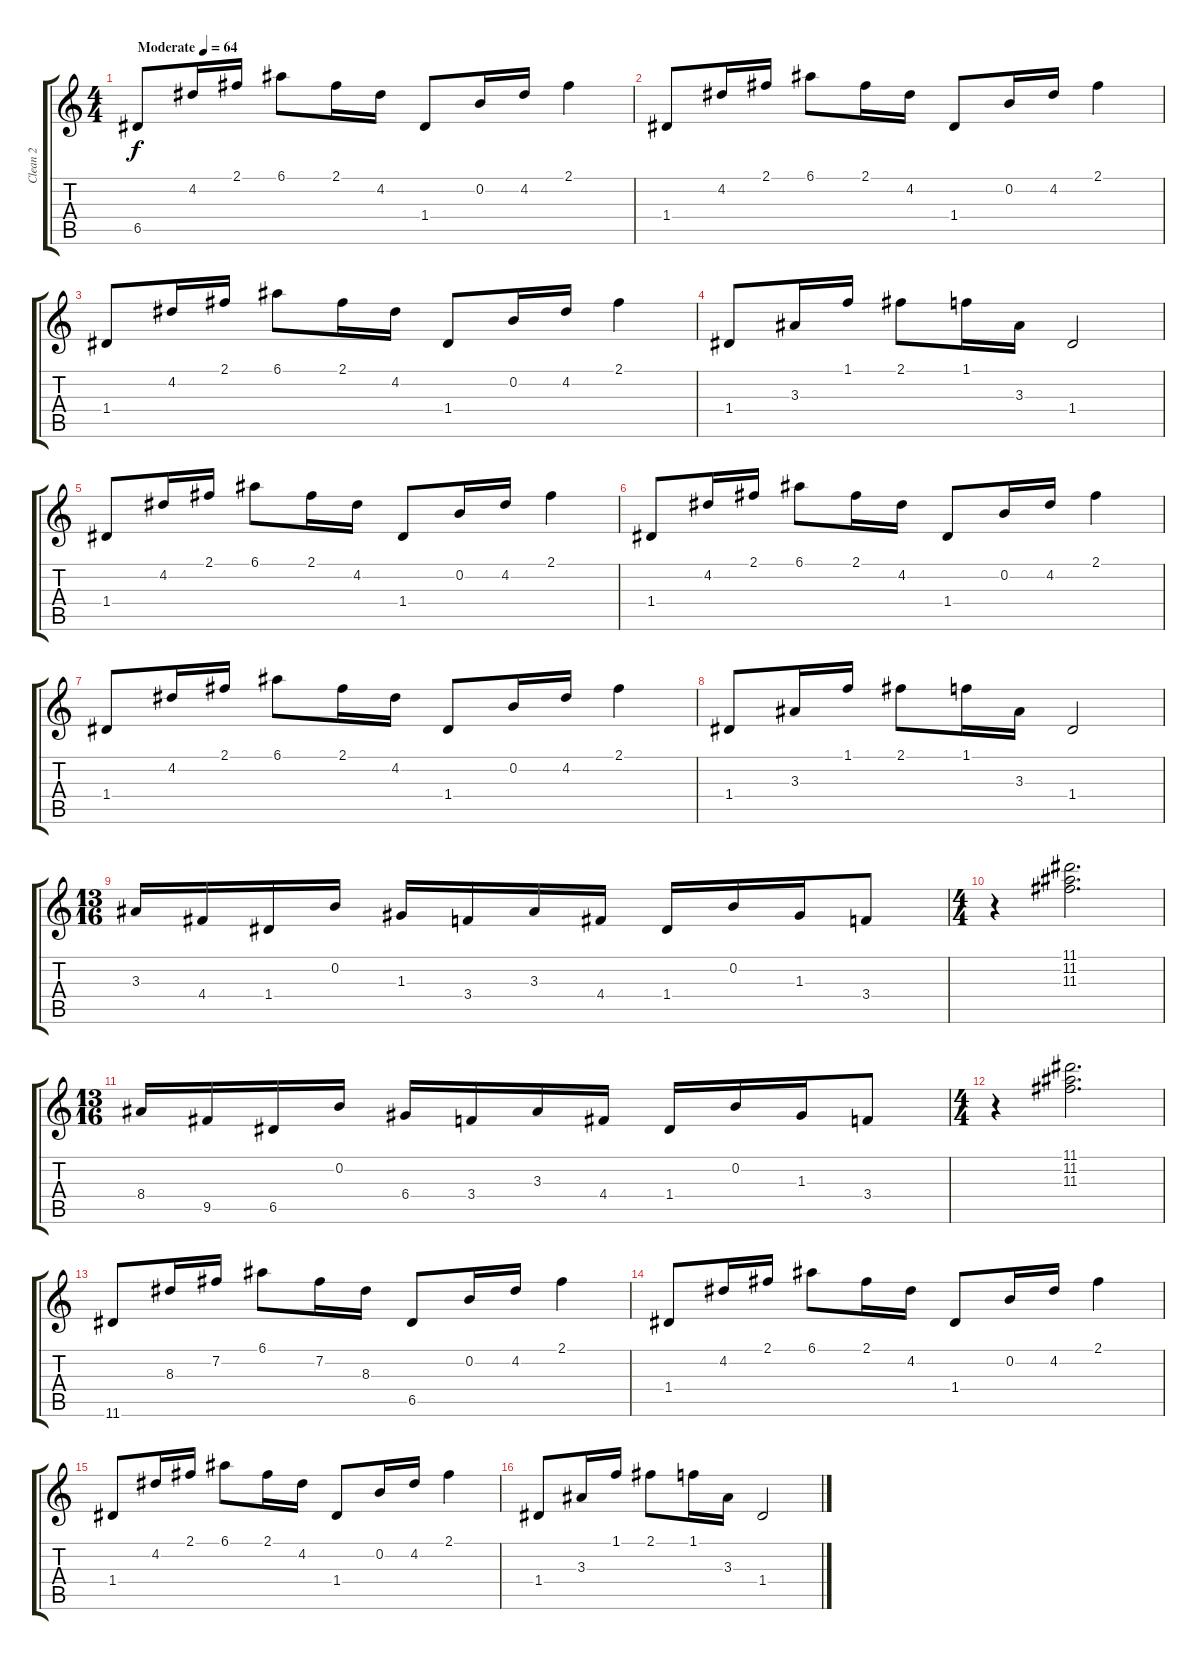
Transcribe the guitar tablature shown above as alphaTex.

\track ("Clean 2" "Clean 2") {instrument acousticguitarnylon}
\staff {score tabs}
\tuning (E4 B3 G3 D3 A2 E2) {hide}
\ts (4 4)
\tempo (64 "Moderate")
\clef g2
\ks c
6.5.8{dy f instrument acousticguitarnylon} 4.2.16 2.1.16 6.1.8 2.1.16 4.2.16 1.4.8 0.2.16 4.2.16 2.1.4 |
1.4.8 4.2.16 2.1.16 6.1.8 2.1.16 4.2.16 1.4.8 0.2.16 4.2.16 2.1.4 |
1.4.8 4.2.16 2.1.16 6.1.8 2.1.16 4.2.16 1.4.8 0.2.16 4.2.16 2.1.4 |
1.4.8 3.3.16 1.1.16 2.1.8 1.1.16 3.3.16 1.4.2 |
1.4.8 4.2.16 2.1.16 6.1.8 2.1.16 4.2.16 1.4.8 0.2.16 4.2.16 2.1.4 |
1.4.8 4.2.16 2.1.16 6.1.8 2.1.16 4.2.16 1.4.8 0.2.16 4.2.16 2.1.4 |
1.4.8 4.2.16 2.1.16 6.1.8 2.1.16 4.2.16 1.4.8 0.2.16 4.2.16 2.1.4 |
1.4.8 3.3.16 1.1.16 2.1.8 1.1.16 3.3.16 1.4.2 |
\ts (13 16)
3.3.16 4.4.16 1.4.16 0.2.16 1.3.16 3.4.16 3.3.16 4.4.16 1.4.16 0.2.16 1.3.16 3.4.8 |
\ts (4 4)
r.4 (11.1 11.2 11.3).2{d} |
\ts (13 16)
8.4.16 9.5.16 6.5.16 0.2.16 6.4.16 3.4.16 3.3.16 4.4.16 1.4.16 0.2.16 1.3.16 3.4.8 |
\ts (4 4)
r.4 (11.1 11.2 11.3).2{d} |
11.6.8 8.3.16 7.2.16 6.1.8 7.2.16 8.3.16 6.5.8 0.2.16 4.2.16 2.1.4 |
1.4.8 4.2.16 2.1.16 6.1.8 2.1.16 4.2.16 1.4.8 0.2.16 4.2.16 2.1.4 |
1.4.8 4.2.16 2.1.16 6.1.8 2.1.16 4.2.16 1.4.8 0.2.16 4.2.16 2.1.4 |
1.4.8 3.3.16 1.1.16 2.1.8 1.1.16 3.3.16 1.4.2
